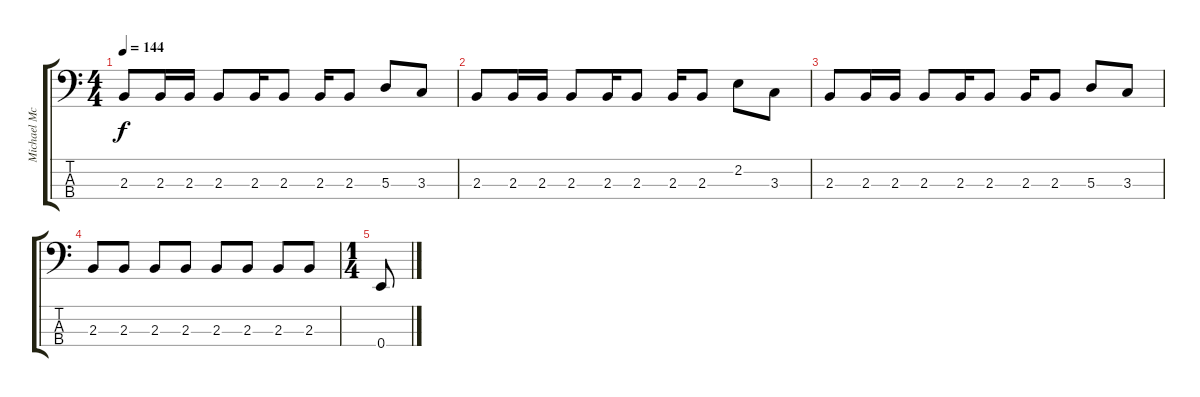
\track ("Michael McKeegan" "Michael Mc") {instrument electricbasspick}
\staff {score tabs}
\tuning (G2 D2 A1 E1) {hide}
\ts (4 4)
\tempo 144
\clef f4
\ks c
2.3.8{dy f} 2.3.16 2.3.16 2.3.8 2.3.16 2.3.8 2.3.16 2.3.8 5.3.8 3.3.8 |
2.3.8 2.3.16 2.3.16 2.3.8 2.3.16 2.3.8 2.3.16 2.3.8 2.2.8 3.3.8 |
2.3.8 2.3.16 2.3.16 2.3.8 2.3.16 2.3.8 2.3.16 2.3.8 5.3.8 3.3.8 |
2.3.8 2.3.8 2.3.8 2.3.8 2.3.8 2.3.8 2.3.8 2.3.8 |
\ts (1 4)
0.4.8
